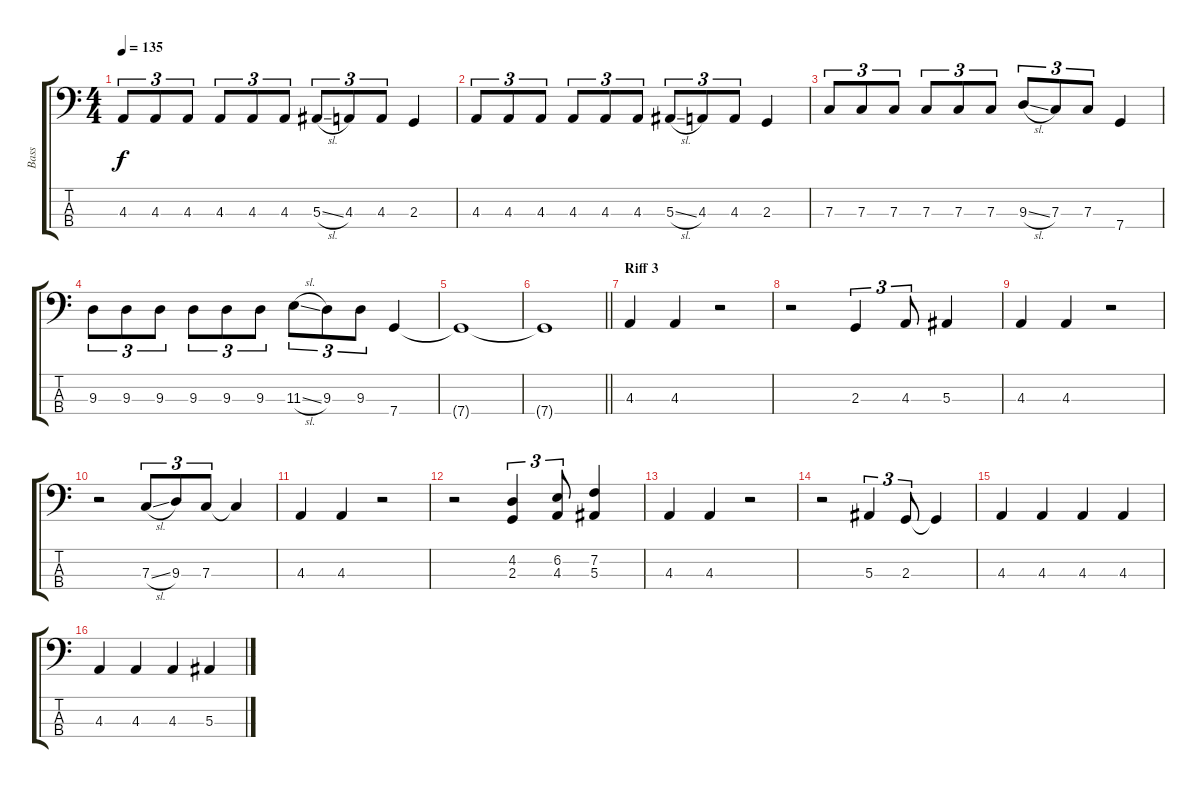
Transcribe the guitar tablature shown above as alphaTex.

\track ("Bass" "Bass") {instrument electricbassfinger}
\staff {score tabs}
\tuning (Eb2 Bb1 F1 C1) {hide}
\ts (4 4)
\tempo 135
\clef f4
\ks c
4.3.8{tu (3 2) dy f} 4.3.8{tu (3 2)} 4.3.8{tu (3 2)} 4.3.8{tu (3 2)} 4.3.8{tu (3 2)} 4.3.8{tu (3 2)} 5.3{sl}.8{tu (3 2)} 4.3.8{tu (3 2)} 4.3.8{tu (3 2)} 2.3.4 |
4.3.8{tu (3 2)} 4.3.8{tu (3 2)} 4.3.8{tu (3 2)} 4.3.8{tu (3 2)} 4.3.8{tu (3 2)} 4.3.8{tu (3 2)} 5.3{sl}.8{tu (3 2)} 4.3.8{tu (3 2)} 4.3.8{tu (3 2)} 2.3.4 |
7.3.8{tu (3 2)} 7.3.8{tu (3 2)} 7.3.8{tu (3 2)} 7.3.8{tu (3 2)} 7.3.8{tu (3 2)} 7.3.8{tu (3 2)} 9.3{sl}.8{tu (3 2)} 7.3.8{tu (3 2)} 7.3.8{tu (3 2)} 7.4.4 |
9.3.8{tu (3 2)} 9.3.8{tu (3 2)} 9.3.8{tu (3 2)} 9.3.8{tu (3 2)} 9.3.8{tu (3 2)} 9.3.8{tu (3 2)} 11.3{sl}.8{tu (3 2)} 9.3.8{tu (3 2)} 9.3.8{tu (3 2)} 7.4.4 |
7.4{t}.1 |
\barLineRight lightlight
7.4{t}.1 |
\section ("" "Riff 3")
4.3.4 4.3.4 r.2 |
r.2 2.3.4{tu (3 2)} 4.3.8{tu (3 2)} 5.3.4 |
4.3.4 4.3.4 r.2 |
r.2 7.3{sl}.8{tu (3 2)} 9.3.8{tu (3 2)} 7.3.8{tu (3 2)} 7.3{t}.4 |
4.3.4 4.3.4 r.2 |
r.2 (4.2 2.3).4{tu (3 2)} (6.2 4.3).8{tu (3 2)} (7.2 5.3).4 |
4.3.4 4.3.4 r.2 |
r.2 5.3.4{tu (3 2)} 2.3.8{tu (3 2)} 2.3{t}.4 |
4.3.4 4.3.4 4.3.4 4.3.4 |
4.3.4 4.3.4 4.3.4 5.3.4
